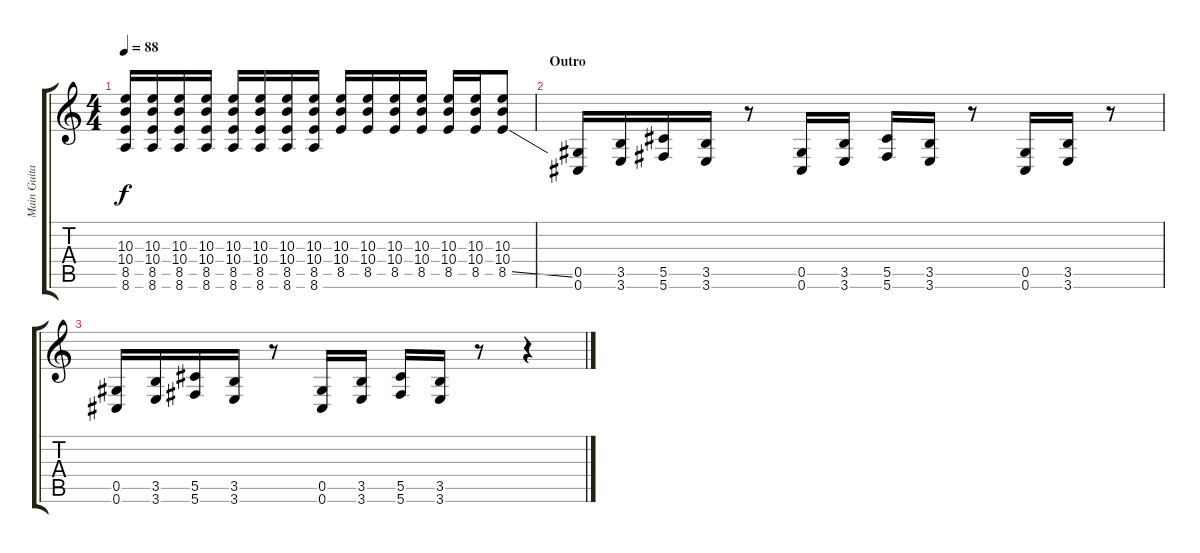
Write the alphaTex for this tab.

\track ("Main Guitar" "Main Guita") {instrument distortionguitar}
\staff {score tabs}
\tuning (Eb4 Bb3 Gb3 Db3 Ab2 Db2) {hide}
\ts (4 4)
\tempo 88
\clef g2
\ks c
(10.3 10.4 8.5 8.6).16{dy f} (10.3 10.4 8.5 8.6).16 (10.3 10.4 8.5 8.6).16 (10.3 10.4 8.5 8.6).16 (10.3 10.4 8.5 8.6).16 (10.3 10.4 8.5 8.6).16 (10.3 10.4 8.5 8.6).16 (10.3 10.4 8.5 8.6).16 (10.3 10.4 8.5).16 (10.3 10.4 8.5).16 (10.3 10.4 8.5).16 (10.3 10.4 8.5).16 (10.3 10.4 8.5).16 (10.3 10.4 8.5).16 (10.3 10.4 8.5{ss}).8 |
\section ("" "Outro")
(0.5 0.6).16 (3.5 3.6).16 (5.5 5.6).16 (3.5 3.6).16 r.8 (0.5 0.6).16 (3.5 3.6).16 (5.5 5.6).16 (3.5 3.6).16 r.8 (0.5 0.6).16 (3.5 3.6).16 r.8 |
(0.5 0.6).16 (3.5 3.6).16 (5.5 5.6).16 (3.5 3.6).16 r.8 (0.5 0.6).16 (3.5 3.6).16 (5.5 5.6).16 (3.5 3.6).16 r.8 r.4
